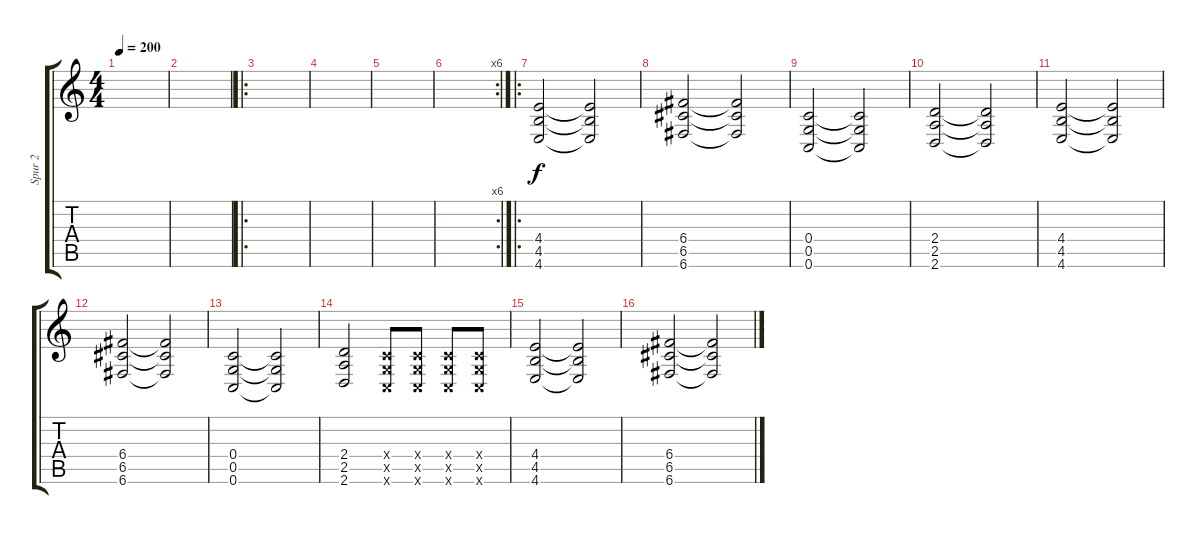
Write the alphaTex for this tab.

\track ("Spur 2" "Spur 2") {instrument distortionguitar}
\staff {score tabs}
\tuning (D4 A3 F3 C3 G2 C2) {hide}
\ts (4 4)
\tempo 200
\clef g2
\ks c
|
|
\ro
|
|
|
\rc 6
|
\ro
(4.4 4.5 4.6).2 (4.4{t} 4.5{t} 4.6{t}).2 |
(6.4 6.5 6.6).2 (6.4{t} 6.5{t} 6.6{t}).2 |
(0.4 0.5 0.6).2 (0.4{t} 0.5{t} 0.6{t}).2 |
(2.4 2.5 2.6).2 (2.4{t} 2.5{t} 2.6{t}).2 |
(4.4 4.5 4.6).2 (4.4{t} 4.5{t} 4.6{t}).2 |
(6.4 6.5 6.6).2 (6.4{t} 6.5{t} 6.6{t}).2 |
(0.4 0.5 0.6).2 (0.4{t} 0.5{t} 0.6{t}).2 |
(2.4 2.5 2.6).2 (0.4{x} 0.5{x} 0.6{x}).8 (0.4{x} 0.5{x} 0.6{x}).8 (0.4{x} 0.5{x} 0.6{x}).8 (0.4{x} 0.5{x} 0.6{x}).8 |
(4.4 4.5 4.6).2 (4.4{t} 4.5{t} 4.6{t}).2 |
(6.4 6.5 6.6).2 (6.4{t} 6.5{t} 6.6{t}).2
